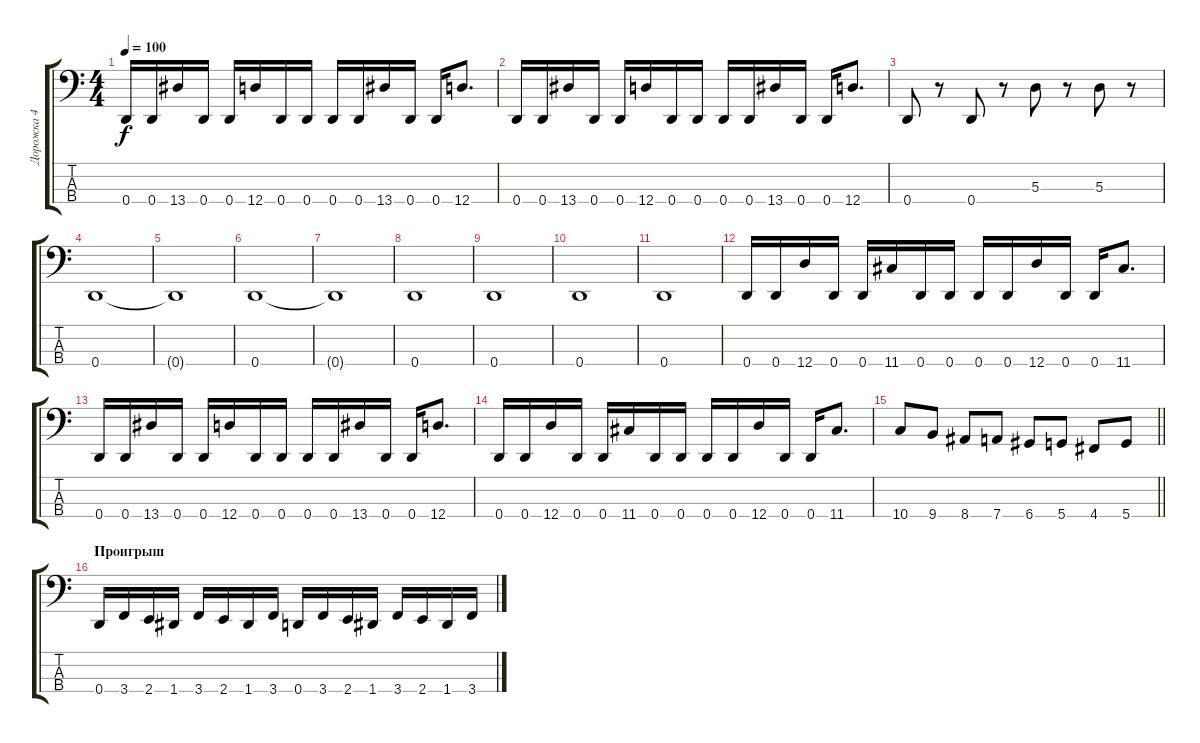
\track ("Дорожка 4" "Дорожка 4") {instrument electricbassfinger}
\staff {score tabs}
\tuning (G2 D2 A1 D1) {hide}
\ts (4 4)
\tempo 100
\clef f4
\ks c
0.4.16{dy f} 0.4.16 13.4.16 0.4.16 0.4.16 12.4.16 0.4.16 0.4.16 0.4.16 0.4.16 13.4.16 0.4.16 0.4.16 12.4.8{d} |
0.4.16 0.4.16 13.4.16 0.4.16 0.4.16 12.4.16 0.4.16 0.4.16 0.4.16 0.4.16 13.4.16 0.4.16 0.4.16 12.4.8{d} |
0.4.8 r.8 0.4.8 r.8 5.3.8 r.8 5.3.8 r.8 |
0.4.1 |
0.4{t}.1 |
0.4.1 |
0.4{t}.1 |
0.4.1 |
0.4.1 |
0.4.1 |
0.4.1 |
0.4.16 0.4.16 12.4.16 0.4.16 0.4.16 11.4.16 0.4.16 0.4.16 0.4.16 0.4.16 12.4.16 0.4.16 0.4.16 11.4.8{d} |
0.4.16 0.4.16 13.4.16 0.4.16 0.4.16 12.4.16 0.4.16 0.4.16 0.4.16 0.4.16 13.4.16 0.4.16 0.4.16 12.4.8{d} |
0.4.16 0.4.16 12.4.16 0.4.16 0.4.16 11.4.16 0.4.16 0.4.16 0.4.16 0.4.16 12.4.16 0.4.16 0.4.16 11.4.8{d} |
\barLineRight lightlight
10.4.8 9.4.8 8.4.8 7.4.8 6.4.8 5.4.8 4.4.8 5.4.8 |
\section ("" "Проигрыш")
0.4.16 3.4.16 2.4.16 1.4.16 3.4.16 2.4.16 1.4.16 3.4.16 0.4.16 3.4.16 2.4.16 1.4.16 3.4.16 2.4.16 1.4.16 3.4.16
